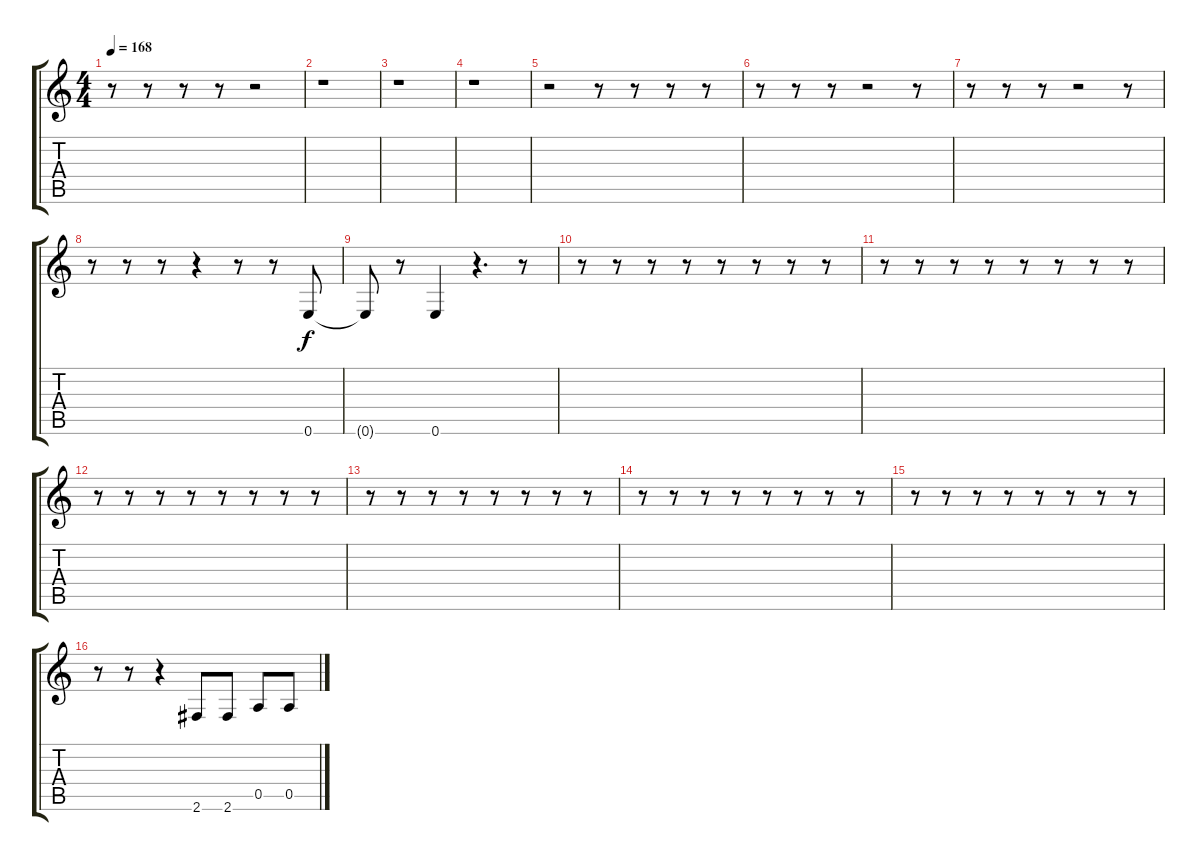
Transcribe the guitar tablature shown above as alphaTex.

\track "" {instrument electricbassfinger}
\staff {score tabs}
\tuning (E4 B3 G3 D3 A2 E2) {hide}
\ts (4 4)
\tempo 168
\clef g2
\ks c
r.8{dy f} r.8 r.8 r.8 r.2 |
r.1 |
r.1 |
r.1 |
r.2 r.8 r.8 r.8 r.8 |
r.8 r.8 r.8 r.2 r.8 |
r.8 r.8 r.8 r.2 r.8 |
r.8 r.8 r.8 r.4 r.8 r.8 0.6.8 |
0.6{t}.8 r.8 0.6.4 r.4{d} r.8 |
r.8 r.8 r.8 r.8 r.8 r.8 r.8 r.8 |
r.8 r.8 r.8 r.8 r.8 r.8 r.8 r.8 |
r.8 r.8 r.8 r.8 r.8 r.8 r.8 r.8 |
r.8 r.8 r.8 r.8 r.8 r.8 r.8 r.8 |
r.8 r.8 r.8 r.8 r.8 r.8 r.8 r.8 |
r.8 r.8 r.8 r.8 r.8 r.8 r.8 r.8 |
r.8 r.8 r.4 2.6.8 2.6.8 0.5.8 0.5.8
